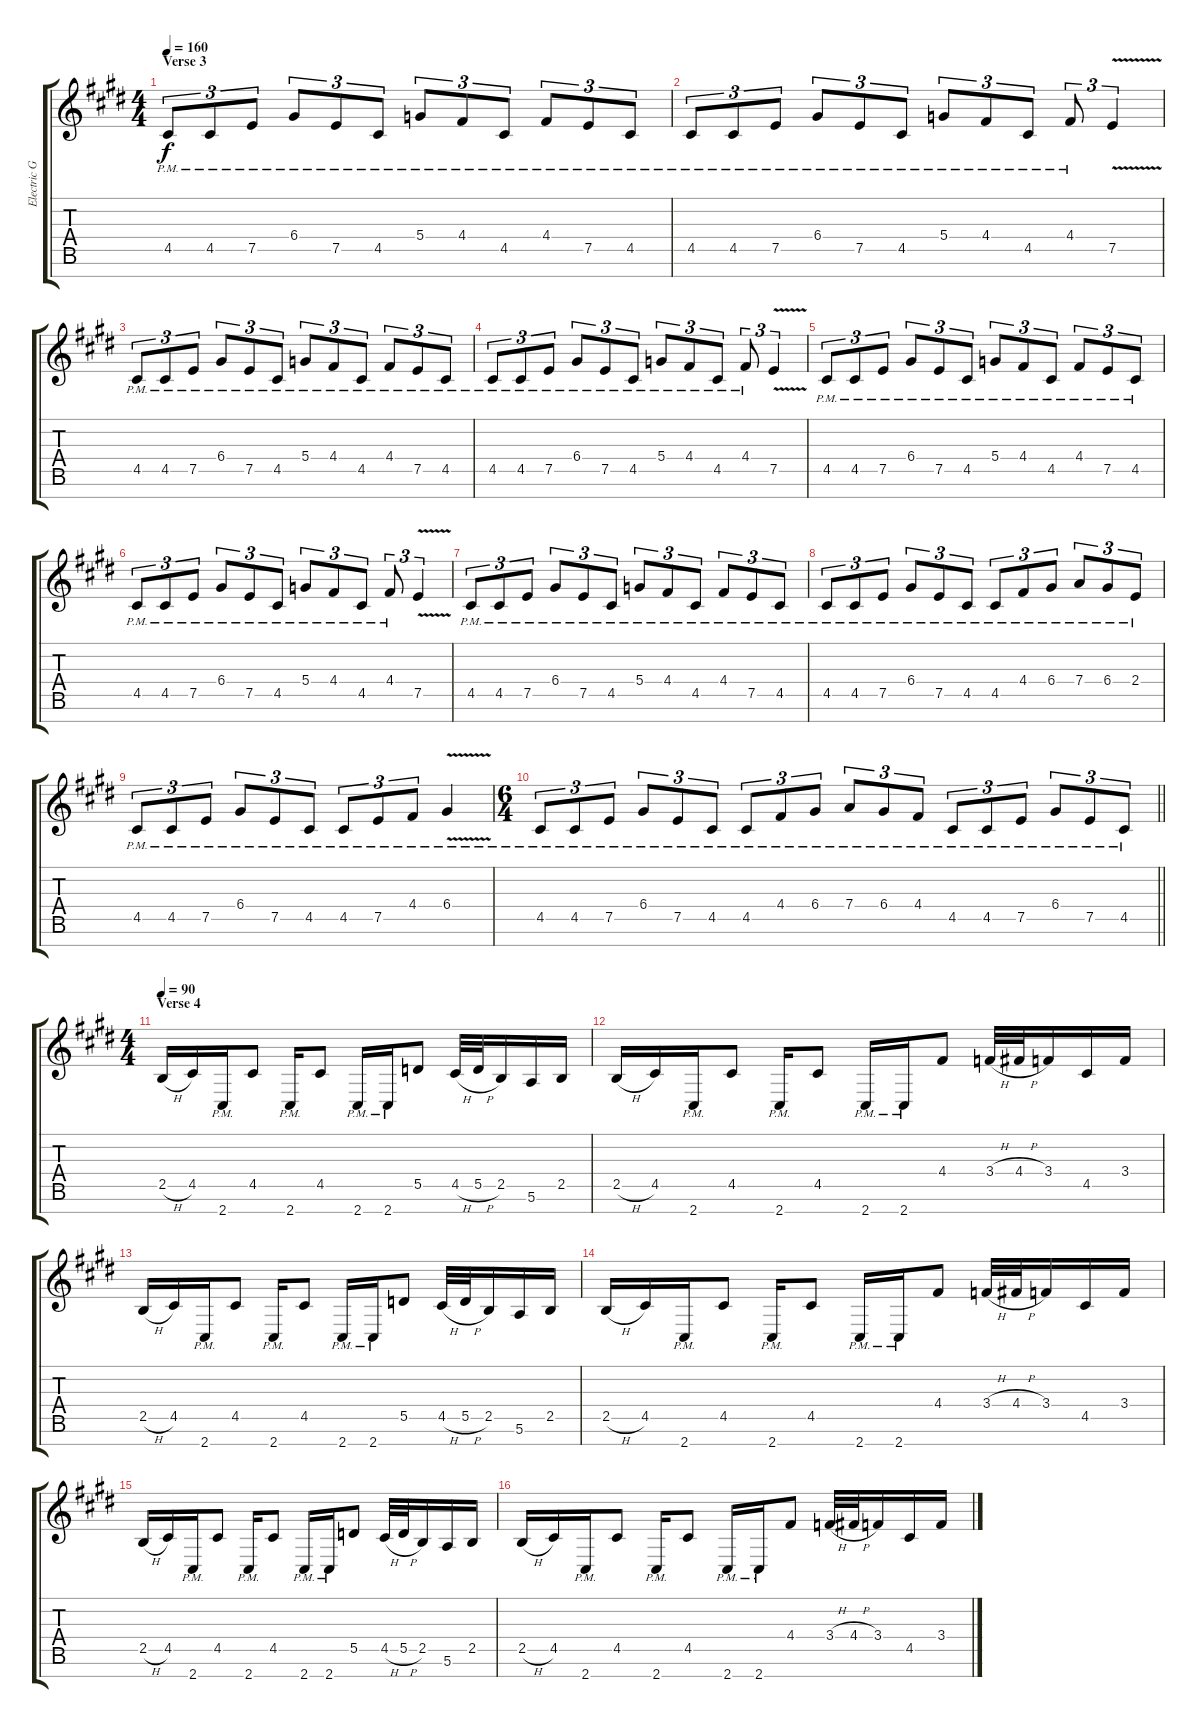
\track ("Electric Guitar" "Electric G") {instrument distortionguitar}
\staff {score tabs}
\tuning (E4 B3 G3 D3 A2 E2 B1) {hide}
\ts (4 4)
\section ("" "Verse 3")
\tempo 160
\clef g2
\ks e
4.5{pm}.8{tu (3 2) dy f} 4.5{pm}.8{tu (3 2)} 7.5{pm}.8{tu (3 2)} 6.4{pm}.8{tu (3 2)} 7.5{pm}.8{tu (3 2)} 4.5{pm}.8{tu (3 2)} 5.4{pm}.8{tu (3 2)} 4.4{pm}.8{tu (3 2)} 4.5{pm}.8{tu (3 2)} 4.4{pm}.8{tu (3 2)} 7.5{pm}.8{tu (3 2)} 4.5{pm}.8{tu (3 2)} |
4.5{pm}.8{tu (3 2)} 4.5{pm}.8{tu (3 2)} 7.5{pm}.8{tu (3 2)} 6.4{pm}.8{tu (3 2)} 7.5{pm}.8{tu (3 2)} 4.5{pm}.8{tu (3 2)} 5.4{pm}.8{tu (3 2)} 4.4{pm}.8{tu (3 2)} 4.5{pm}.8{tu (3 2)} 4.4{pm}.8{tu (3 2)} 7.5{v}.4{tu (3 2)} |
4.5{pm}.8{tu (3 2)} 4.5{pm}.8{tu (3 2)} 7.5{pm}.8{tu (3 2)} 6.4{pm}.8{tu (3 2)} 7.5{pm}.8{tu (3 2)} 4.5{pm}.8{tu (3 2)} 5.4{pm}.8{tu (3 2)} 4.4{pm}.8{tu (3 2)} 4.5{pm}.8{tu (3 2)} 4.4{pm}.8{tu (3 2)} 7.5{pm}.8{tu (3 2)} 4.5{pm}.8{tu (3 2)} |
4.5{pm}.8{tu (3 2)} 4.5{pm}.8{tu (3 2)} 7.5{pm}.8{tu (3 2)} 6.4{pm}.8{tu (3 2)} 7.5{pm}.8{tu (3 2)} 4.5{pm}.8{tu (3 2)} 5.4{pm}.8{tu (3 2)} 4.4{pm}.8{tu (3 2)} 4.5{pm}.8{tu (3 2)} 4.4{pm}.8{tu (3 2)} 7.5{v}.4{tu (3 2)} |
4.5{pm}.8{tu (3 2)} 4.5{pm}.8{tu (3 2)} 7.5{pm}.8{tu (3 2)} 6.4{pm}.8{tu (3 2)} 7.5{pm}.8{tu (3 2)} 4.5{pm}.8{tu (3 2)} 5.4{pm}.8{tu (3 2)} 4.4{pm}.8{tu (3 2)} 4.5{pm}.8{tu (3 2)} 4.4{pm}.8{tu (3 2)} 7.5{pm}.8{tu (3 2)} 4.5{pm}.8{tu (3 2)} |
4.5{pm}.8{tu (3 2)} 4.5{pm}.8{tu (3 2)} 7.5{pm}.8{tu (3 2)} 6.4{pm}.8{tu (3 2)} 7.5{pm}.8{tu (3 2)} 4.5{pm}.8{tu (3 2)} 5.4{pm}.8{tu (3 2)} 4.4{pm}.8{tu (3 2)} 4.5{pm}.8{tu (3 2)} 4.4{pm}.8{tu (3 2)} 7.5{v}.4{tu (3 2)} |
4.5{pm}.8{tu (3 2)} 4.5{pm}.8{tu (3 2)} 7.5{pm}.8{tu (3 2)} 6.4{pm}.8{tu (3 2)} 7.5{pm}.8{tu (3 2)} 4.5{pm}.8{tu (3 2)} 5.4{pm}.8{tu (3 2)} 4.4{pm}.8{tu (3 2)} 4.5{pm}.8{tu (3 2)} 4.4{pm}.8{tu (3 2)} 7.5{pm}.8{tu (3 2)} 4.5{pm}.8{tu (3 2)} |
4.5{pm}.8{tu (3 2)} 4.5{pm}.8{tu (3 2)} 7.5{pm}.8{tu (3 2)} 6.4{pm}.8{tu (3 2)} 7.5{pm}.8{tu (3 2)} 4.5{pm}.8{tu (3 2)} 4.5{pm}.8{tu (3 2)} 4.4{pm}.8{tu (3 2)} 6.4{pm}.8{tu (3 2)} 7.4{pm}.8{tu (3 2)} 6.4{pm}.8{tu (3 2)} 2.4{pm}.8{tu (3 2)} |
4.5{pm}.8{tu (3 2)} 4.5{pm}.8{tu (3 2)} 7.5{pm}.8{tu (3 2)} 6.4{pm}.8{tu (3 2)} 7.5{pm}.8{tu (3 2)} 4.5{pm}.8{tu (3 2)} 4.5{pm}.8{tu (3 2)} 7.5{pm}.8{tu (3 2)} 4.4{pm}.8{tu (3 2)} 6.4{v pm}.4 |
\ts (6 4)
\barLineRight lightlight
4.5{pm}.8{tu (3 2)} 4.5{pm}.8{tu (3 2)} 7.5{pm}.8{tu (3 2)} 6.4{pm}.8{tu (3 2)} 7.5{pm}.8{tu (3 2)} 4.5{pm}.8{tu (3 2)} 4.5{pm}.8{tu (3 2)} 4.4{pm}.8{tu (3 2)} 6.4{pm}.8{tu (3 2)} 7.4{pm}.8{tu (3 2)} 6.4{pm}.8{tu (3 2)} 4.4{pm}.8{tu (3 2)} 4.5{pm}.8{tu (3 2)} 4.5{pm}.8{tu (3 2)} 7.5{pm}.8{tu (3 2)} 6.4{pm}.8{tu (3 2)} 7.5{pm}.8{tu (3 2)} 4.5{pm}.8{tu (3 2)} |
\ts (4 4)
\section ("" "Verse 4")
\tempo 90
2.5{h}.16 4.5.16 2.7{pm}.16 4.5.8 2.7{pm}.16 4.5.8 2.7{pm}.16 2.7{pm}.16 5.5.8 4.5{h}.32 5.5{h}.32 2.5.16 5.6.16 2.5.16 |
2.5{h}.16 4.5.16 2.7{pm}.16 4.5.8 2.7{pm}.16 4.5.8 2.7{pm}.16 2.7{pm}.16 4.4.8 3.4{h}.32 4.4{h}.32 3.4.16 4.5.16 3.4.16 |
2.5{h}.16 4.5.16 2.7{pm}.16 4.5.8 2.7{pm}.16 4.5.8 2.7{pm}.16 2.7{pm}.16 5.5.8 4.5{h}.32 5.5{h}.32 2.5.16 5.6.16 2.5.16 |
2.5{h}.16 4.5.16 2.7{pm}.16 4.5.8 2.7{pm}.16 4.5.8 2.7{pm}.16 2.7{pm}.16 4.4.8 3.4{h}.32 4.4{h}.32 3.4.16 4.5.16 3.4.16 |
2.5{h}.16 4.5.16 2.7{pm}.16 4.5.8 2.7{pm}.16 4.5.8 2.7{pm}.16 2.7{pm}.16 5.5.8 4.5{h}.32 5.5{h}.32 2.5.16 5.6.16 2.5.16 |
2.5{h}.16 4.5.16 2.7{pm}.16 4.5.8 2.7{pm}.16 4.5.8 2.7{pm}.16 2.7{pm}.16 4.4.8 3.4{h}.32 4.4{h}.32 3.4.16 4.5.16 3.4.16
